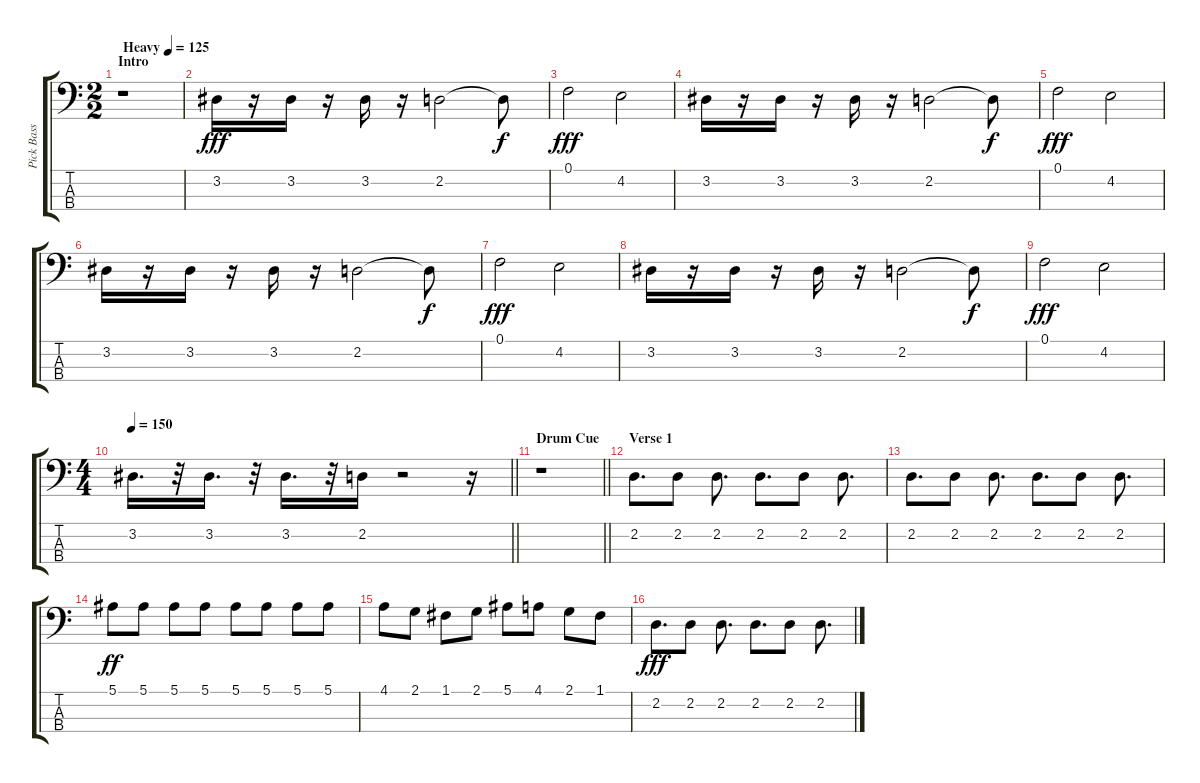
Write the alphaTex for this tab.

\track ("Pick Bass" "Pick Bass") {instrument electricbasspick}
\staff {score tabs}
\tuning (F2 C2 G1 D1) {hide}
\ts (2 2)
\section ("" "Intro")
\tempo (125 "Heavy")
\clef f4
\ks c
r.1{dy fff instrument electricbasspick} |
3.2.16 r.16 3.2.16 r.16 3.2.16 r.16 2.2.2 2.2{t}.8{dy f} |
0.1.2{dy fff} 4.2.2 |
3.2.16 r.16 3.2.16 r.16 3.2.16 r.16 2.2.2 2.2{t}.8{dy f} |
0.1.2{dy fff} 4.2.2 |
3.2.16 r.16 3.2.16 r.16 3.2.16 r.16 2.2.2 2.2{t}.8{dy f} |
0.1.2{dy fff} 4.2.2 |
3.2.16 r.16 3.2.16 r.16 3.2.16 r.16 2.2.2 2.2{t}.8{dy f} |
0.1.2{dy fff} 4.2.2 |
\ts (4 4)
\tempo 150
\barLineRight lightlight
3.2.16{d} r.32 3.2.16{d} r.32 3.2.16{d} r.32 2.2.16 r.2 r.16 |
\section ("" "Drum Cue")
\barLineRight lightlight
r.1 |
\section ("" "Verse 1")
2.2.8{d} 2.2.8 2.2.8{d} 2.2.8{d} 2.2.8 2.2.8{d} |
2.2.8{d} 2.2.8 2.2.8{d} 2.2.8{d} 2.2.8 2.2.8{d} |
5.1.8{dy ff} 5.1.8 5.1.8 5.1.8 5.1.8 5.1.8 5.1.8 5.1.8 |
4.1.8 2.1.8 1.1.8 2.1.8 5.1.8 4.1.8 2.1.8 1.1.8 |
2.2.8{d dy fff} 2.2.8 2.2.8{d} 2.2.8{d} 2.2.8 2.2.8{d}
